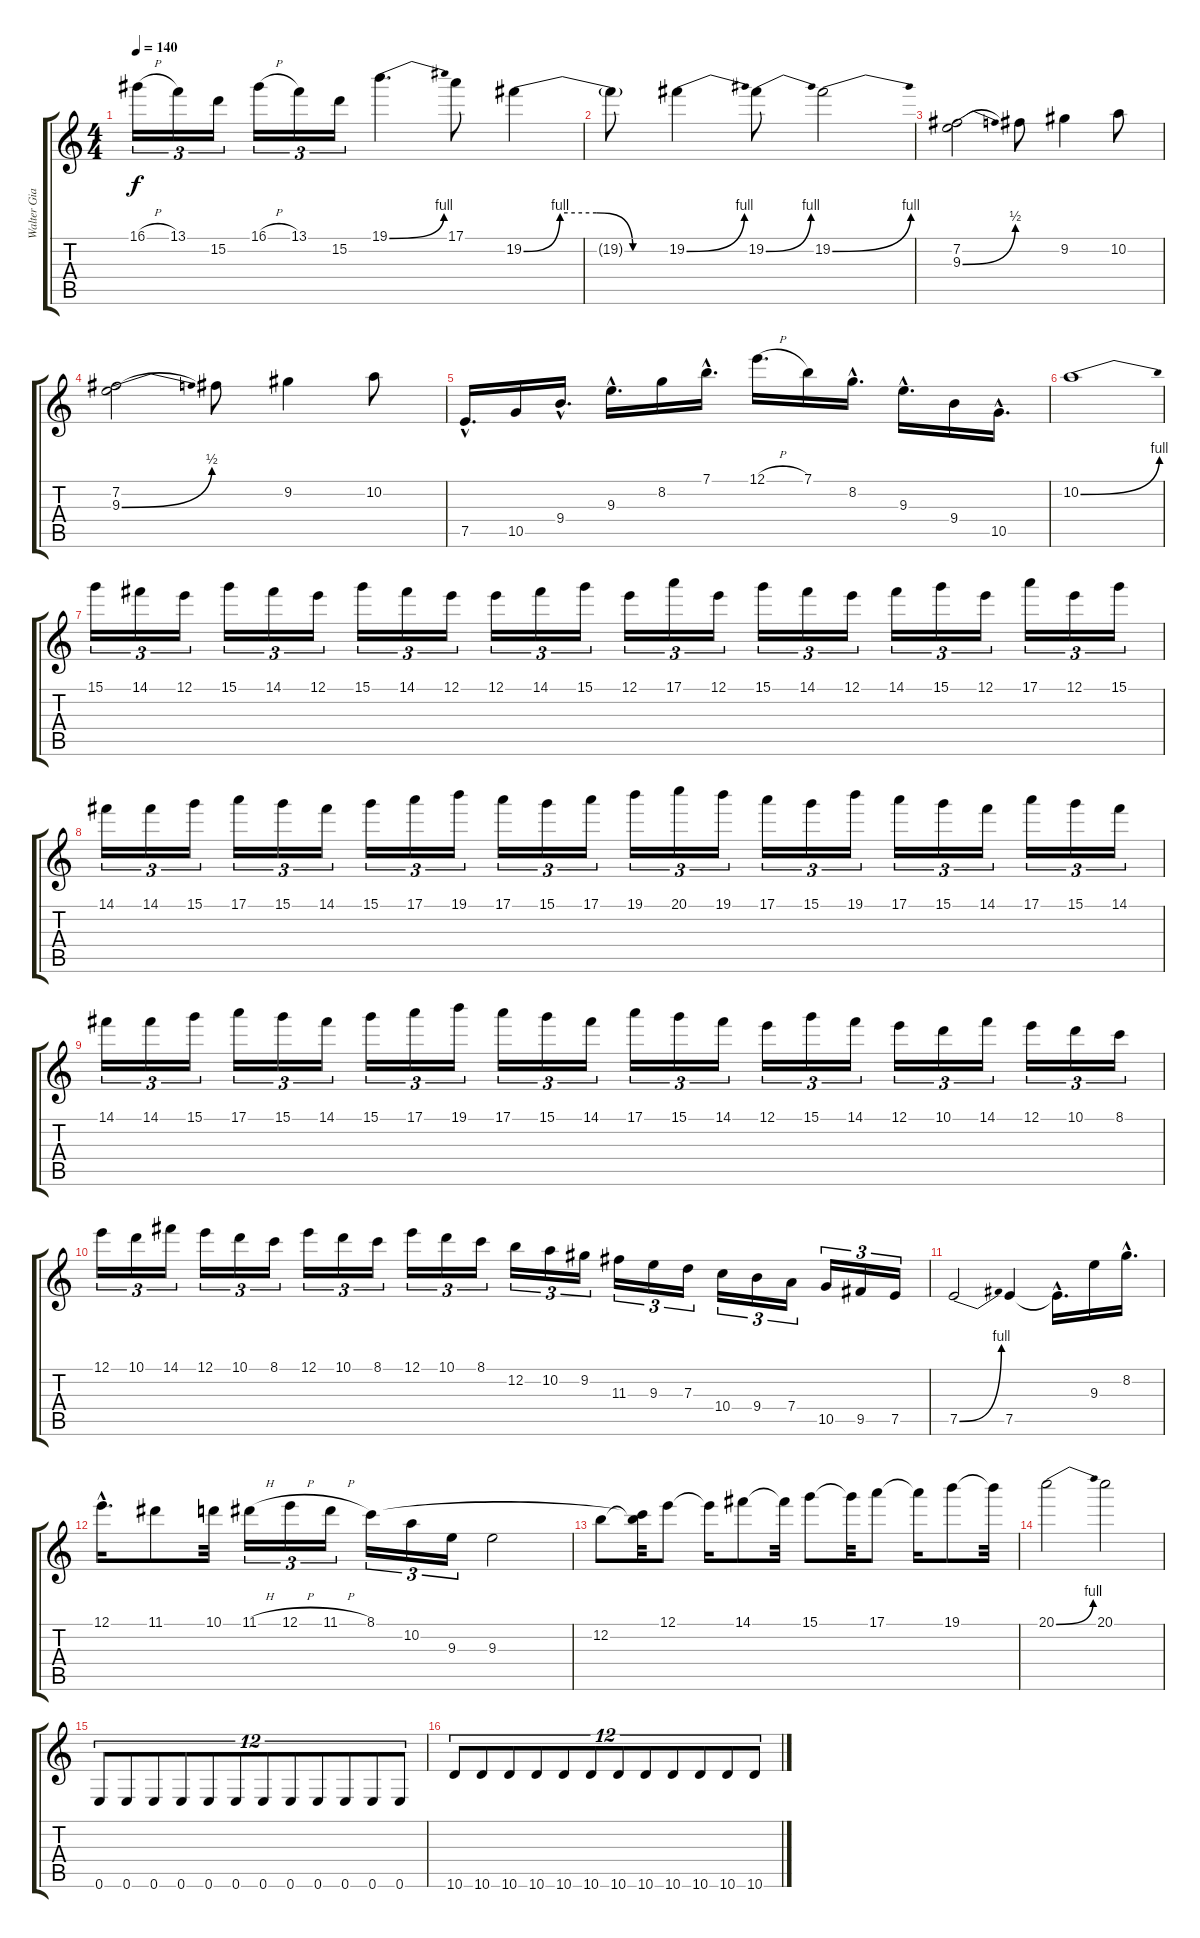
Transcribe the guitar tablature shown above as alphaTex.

\track ("Walter Giardino" "Walter Gia") {instrument distortionguitar}
\staff {score tabs}
\tuning (E4 B3 G3 D3 A2 E2) {hide}
\ts (4 4)
\tempo 140
\clef g2
\ks c
16.1{h}.16{tu (3 2) dy f} 13.1.16{tu (3 2)} 15.2.16{tu (3 2)} 16.1{h}.16{tu (3 2)} 13.1.16{tu (3 2)} 15.2.16{tu (3 2)} 19.1{be (bend 0 0 60 4)}.4{d} 17.1.8 19.2{be (custom 0 0 15 4 30 4 45 0 60 0)}.4 |
19.2{t}.8 19.2{be (bend 0 0 60 4)}.4 19.2{be (bend 0 0 60 4)}.8 19.2{be (bend 0 0 60 4)}.2 |
(7.2 9.3{be (bend 0 0 60 2)}).2 7.2{t}.8 9.2.4 10.2.8 |
(7.2 9.3{be (bend 0 0 60 2)}).2 7.2{t}.8 9.2.4 10.2.8 |
7.5{hac}.16{d} 10.5.16 9.4{hac}.16{d} 9.3{hac}.16{d} 8.2.16 7.1{hac}.16{d} 12.1{h}.16{d} 7.1.16 8.2{hac}.16{d} 9.3{hac}.16{d} 9.4.16 10.5{hac}.16{d} |
10.2{be (bend 0 0 60 4)}.1 |
15.1.16{tu (3 2)} 14.1.16{tu (3 2)} 12.1.16{tu (3 2)} 15.1.16{tu (3 2)} 14.1.16{tu (3 2)} 12.1.16{tu (3 2)} 15.1.16{tu (3 2)} 14.1.16{tu (3 2)} 12.1.16{tu (3 2)} 12.1.16{tu (3 2)} 14.1.16{tu (3 2)} 15.1.16{tu (3 2)} 12.1.16{tu (3 2)} 17.1.16{tu (3 2)} 12.1.16{tu (3 2)} 15.1.16{tu (3 2)} 14.1.16{tu (3 2)} 12.1.16{tu (3 2)} 14.1.16{tu (3 2)} 15.1.16{tu (3 2)} 12.1.16{tu (3 2)} 17.1.16{tu (3 2)} 12.1.16{tu (3 2)} 15.1.16{tu (3 2)} |
14.1.16{tu (3 2)} 14.1.16{tu (3 2)} 15.1.16{tu (3 2)} 17.1.16{tu (3 2)} 15.1.16{tu (3 2)} 14.1.16{tu (3 2)} 15.1.16{tu (3 2)} 17.1.16{tu (3 2)} 19.1.16{tu (3 2)} 17.1.16{tu (3 2)} 15.1.16{tu (3 2)} 17.1.16{tu (3 2)} 19.1.16{tu (3 2)} 20.1.16{tu (3 2)} 19.1.16{tu (3 2)} 17.1.16{tu (3 2)} 15.1.16{tu (3 2)} 19.1.16{tu (3 2)} 17.1.16{tu (3 2)} 15.1.16{tu (3 2)} 14.1.16{tu (3 2)} 17.1.16{tu (3 2)} 15.1.16{tu (3 2)} 14.1.16{tu (3 2)} |
14.1.16{tu (3 2)} 14.1.16{tu (3 2)} 15.1.16{tu (3 2)} 17.1.16{tu (3 2)} 15.1.16{tu (3 2)} 14.1.16{tu (3 2)} 15.1.16{tu (3 2)} 17.1.16{tu (3 2)} 19.1.16{tu (3 2)} 17.1.16{tu (3 2)} 15.1.16{tu (3 2)} 14.1.16{tu (3 2)} 17.1.16{tu (3 2)} 15.1.16{tu (3 2)} 14.1.16{tu (3 2)} 12.1.16{tu (3 2)} 15.1.16{tu (3 2)} 14.1.16{tu (3 2)} 12.1.16{tu (3 2)} 10.1.16{tu (3 2)} 14.1.16{tu (3 2)} 12.1.16{tu (3 2)} 10.1.16{tu (3 2)} 8.1.16{tu (3 2)} |
12.1.16{tu (3 2)} 10.1.16{tu (3 2)} 14.1.16{tu (3 2)} 12.1.16{tu (3 2)} 10.1.16{tu (3 2)} 8.1.16{tu (3 2)} 12.1.16{tu (3 2)} 10.1.16{tu (3 2)} 8.1.16{tu (3 2)} 12.1.16{tu (3 2)} 10.1.16{tu (3 2)} 8.1.16{tu (3 2)} 12.2.16{tu (3 2)} 10.2.16{tu (3 2)} 9.2.16{tu (3 2)} 11.3.16{tu (3 2)} 9.3.16{tu (3 2)} 7.3.16{tu (3 2)} 10.4.16{tu (3 2)} 9.4.16{tu (3 2)} 7.4.16{tu (3 2)} 10.5.16{tu (3 2)} 9.5.16{tu (3 2)} 7.5.16{tu (3 2)} |
7.5{be (bend 0 0 60 4)}.2 7.5.4 7.5{hac t}.16{d} 9.3.16 8.2{hac}.16{d} |
12.1{hac}.16{d} 11.1.8 10.1.32 11.1{h}.16{tu (3 2)} 12.1{h}.16{tu (3 2)} 11.1{h}.16{tu (3 2)} 8.1.16{tu (3 2)} 10.2.16{tu (3 2)} 9.3.16{tu (3 2)} 9.3.2 |
12.2.8 (8.1{t} 12.2{t}).32 12.1.8 12.1{t}.16 14.1.8 14.1{t}.32 15.1.8 15.1{t}.32 17.1.8 17.1{t}.16 19.1.8 19.1{t}.32 |
20.1{be (bend 0 0 60 4)}.2 20.1.2 |
0.6.8{tu (12 8) volume 11} 0.6.8{tu (12 8)} 0.6.8{tu (12 8)} 0.6.8{tu (12 8)} 0.6.8{tu (12 8)} 0.6.8{tu (12 8)} 0.6.8{tu (12 8)} 0.6.8{tu (12 8)} 0.6.8{tu (12 8)} 0.6.8{tu (12 8)} 0.6.8{tu (12 8)} 0.6.8{tu (12 8)} |
10.6.8{tu (12 8)} 10.6.8{tu (12 8)} 10.6.8{tu (12 8)} 10.6.8{tu (12 8)} 10.6.8{tu (12 8)} 10.6.8{tu (12 8)} 10.6.8{tu (12 8)} 10.6.8{tu (12 8)} 10.6.8{tu (12 8)} 10.6.8{tu (12 8)} 10.6.8{tu (12 8)} 10.6.8{tu (12 8)}
